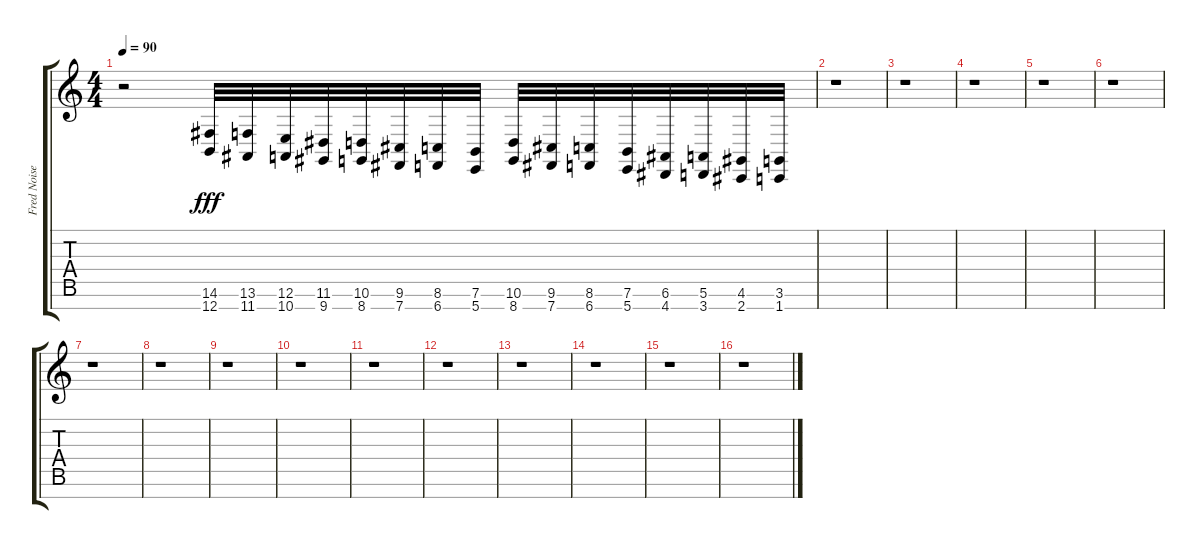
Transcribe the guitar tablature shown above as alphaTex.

\track ("Fred Noise (7 strings)" "Fred Noise") {instrument guitarfretnoise}
\staff {score tabs}
\tuning (E4 B3 G3 D3 A2 E2 B1) {hide}
\ts (4 4)
\tempo 90
\clef g2
\ks c
r.2{dy fff instrument guitarfretnoise} (14.6 12.7).32 (13.6 11.7).32 (12.6 10.7).32 (11.6 9.7).32 (10.6 8.7).32 (9.6 7.7).32 (8.6 6.7).32 (7.6 5.7).32 (10.6 8.7).32 (9.6 7.7).32 (8.6 6.7).32 (7.6 5.7).32 (6.6 4.7).32 (5.6 3.7).32 (4.6 2.7).32 (3.6 1.7).32 |
r.1 |
r.1 |
r.1 |
r.1 |
r.1 |
r.1 |
r.1 |
r.1 |
r.1 |
r.1 |
r.1 |
r.1 |
r.1 |
r.1 |
r.1
